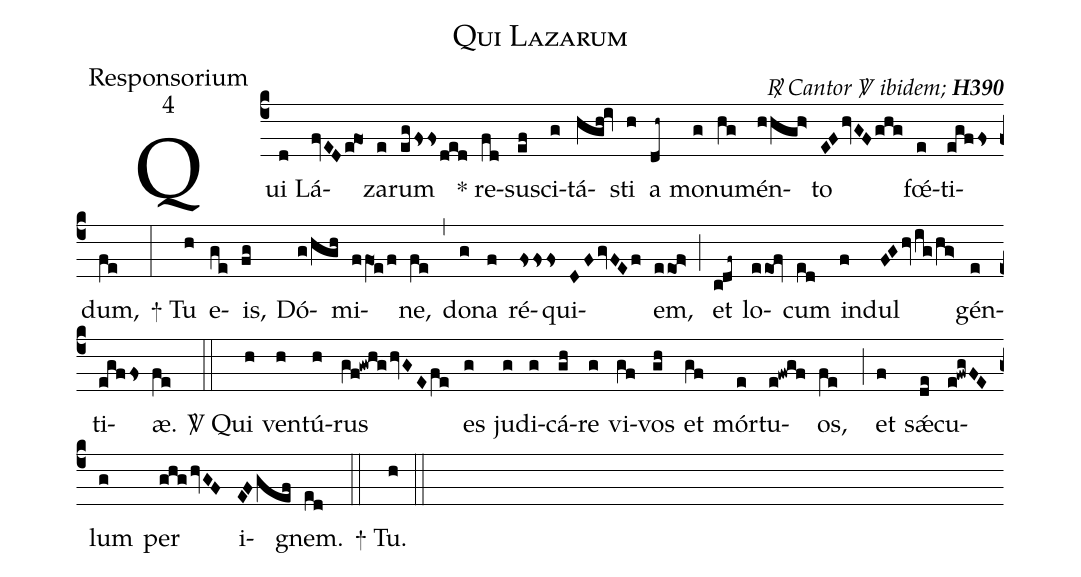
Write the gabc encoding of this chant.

name:Qui Lazarum;
office-part:Responsorium;
mode:4;
commentary:{\itshape\mdseries \Rbar\ Cantor \Vbar\   ibidem;\/} {\bfseries H390};
%%
(c4) Qui(d) Lá(fvEDe!fo1)za(e)rum(egFss/ded)
<sp>*</sp> re(fd)sus(ef)ci(g)tá(hgh!iv)sti(h) a(dh~) mo(g)nu(hg)mén(hhgh>)to(EFhvGFghg) fœ́(e)ti(egfFs)dum,(fe) (:)
<sp>+</sp> Tu(h) e(ge)is,(fg) Dó(g/hgh)mi(ffO1e/f)ne,(fe) (,)
do(g)na(f) ré(Fsss)qui(DFgvFEf)em,(eeo1!f>) (;)
et(cdf~) lo(eeo1!fv)cum(ed) in(f)dul(FGhvig/hg>) gén(e)ti(egfFs)æ.(fe) (::)
<sp>V/</sp> Qui(h) ven(h)tú(h)rus(gf!gwhghvGEfe) es(g) ju(g)di(g)cá(gh)re(g) vi(gf)vos(gh) et(gf) mór(e)tu(e!fwgf)os,(fe ) (;)
et(f) sǽ(de)cu(e!fwgFE)lum(g) per(ghghvGF) i(EFgef)gnem.(ed) (::)
<sp>+</sp> Tu.(h) (::)
